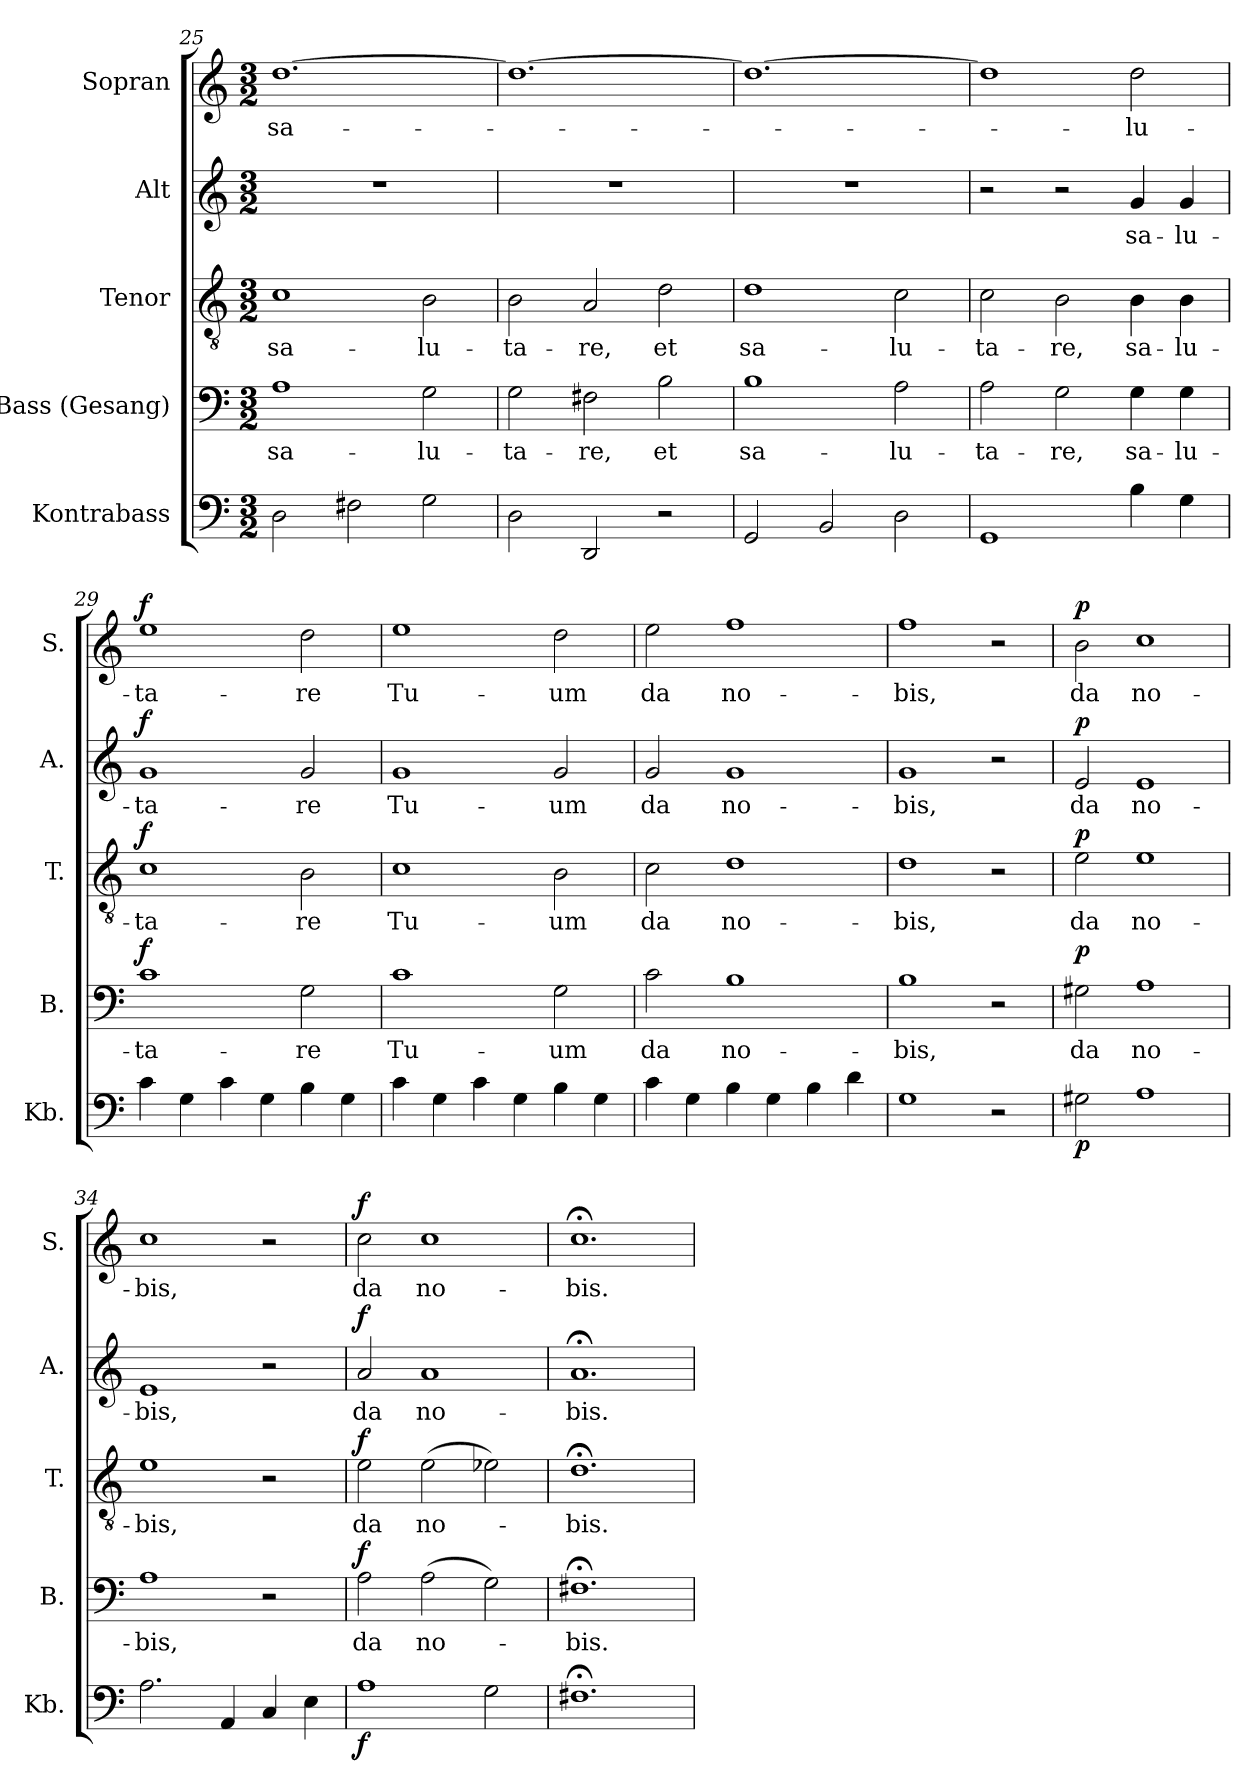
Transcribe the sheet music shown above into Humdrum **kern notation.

**kern	**dynam	**kern	**text	**dynam	**kern	**text	**dynam	**kern	**text	**dynam	**kern	**text	**dynam
*part5	*part5	*part4	*part4	*part4	*part3	*part3	*part3	*part2	*part2	*part2	*part1	*part1	*part1
*staff5	*staff5	*staff4	*staff4	*staff4	*staff3	*staff3	*staff3	*staff2	*staff2	*staff2	*staff1	*staff1	*staff1
*I"Kontrabass	*	*I"Bass (Gesang)	*	*	*I"Tenor	*	*	*I"Alt	*	*	*I"Sopran	*	*
*I'Kb.	*	*I'B.	*	*	*I'T.	*	*	*I'A.	*	*	*I'S.	*	*
*clefF4	*	*clefF4	*	*	*clefGv2	*	*	*clefG2	*	*	*clefG2	*	*
*ITrd7c12	*	*	*	*	*	*	*	*	*	*	*	*	*
*k[]	*	*k[]	*	*	*k[]	*	*	*k[]	*	*	*k[]	*	*
*C:	*	*C:	*	*	*C:	*	*	*C:	*	*	*C:	*	*
*M3/2	*	*M3/2	*	*	*M3/2	*	*	*M3/2	*	*	*M3/2	*	*
=25	=25	=25	=25	=25	=25	=25	=25	=25	=25	=25	=25	=25	=25
!	!	!	!LO:LY:b	!	!	!LO:LY:b	!	!	!	!	!	!LO:LY:b	!
2DD\	.	1A	sa-	.	1c	sa-	.	1.r	.	.	[1.dd	sa-	.
2FF#X\	.	.	.	.	.	.	.	.	.	.	.	.	.
!	!	!	!LO:LY:b	!	!	!LO:LY:b	!	!	!	!	!	!	!
2GG\	.	2G\	-lu-	.	2B\	-lu-	.	.	.	.	.	.	.
=26	=26	=26	=26	=26	=26	=26	=26	=26	=26	=26	=26	=26	=26
!	!	!	!LO:LY:b	!	!	!LO:LY:b	!	!	!	!	!	!	!
2DD\	.	2G\	-ta-	.	2B\	-ta-	.	1.r	.	.	1.dd_	.	.
!	!	!	!LO:LY:b	!	!	!LO:LY:b	!	!	!	!	!	!	!
2DDD/	.	2F#X\	-re,	.	2A/	-re,	.	.	.	.	.	.	.
!	!	!	!LO:LY:b	!	!	!LO:LY:b	!	!	!	!	!	!	!
2r	.	2B\	et	.	2d\	et	.	.	.	.	.	.	.
!!LO:PB:g=z
=27	=27	=27	=27	=27	=27	=27	=27	=27	=27	=27	=27	=27	=27
!	!	!	!LO:LY:b	!	!	!LO:LY:b	!	!	!	!	!	!	!
2GGG/	.	1B	sa-	.	1d	sa-	.	1.r	.	.	1.dd_	.	.
2BBB/	.	.	.	.	.	.	.	.	.	.	.	.	.
!	!	!	!LO:LY:b	!	!	!LO:LY:b	!	!	!	!	!	!	!
2DD\	.	2A\	-lu-	.	2c\	-lu-	.	.	.	.	.	.	.
=28	=28	=28	=28	=28	=28	=28	=28	=28	=28	=28	=28	=28	=28
!	!	!	!LO:LY:b	!	!	!LO:LY:b	!	!	!	!	!	!	!
1GGG	.	2A\	-ta-	.	2c\	-ta-	.	2r	.	.	1dd]	.	.
!	!	!	!LO:LY:b	!	!	!LO:LY:b	!	!	!	!	!	!	!
.	.	2G\	-re,	.	2B\	-re,	.	2r	.	.	.	.	.
!	!	!	!LO:LY:b	!	!	!LO:LY:b	!	!	!LO:LY:b	!	!	!LO:LY:b	!
4BB\	.	4G\	sa-	.	4B\	sa-	.	4g/	sa-	.	2dd\	-lu-	.
!	!	!	!LO:LY:b	!	!	!LO:LY:b	!	!	!LO:LY:b	!	!	!	!
4GG\	.	4G\	-lu-	.	4B\	-lu-	.	4g/	-lu-	.	.	.	.
=29	=29	=29	=29	=29	=29	=29	=29	=29	=29	=29	=29	=29	=29
!	!	!	!LO:LY:b	!LO:DY:a	!	!LO:LY:b	!LO:DY:a	!	!LO:LY:b	!LO:DY:a	!	!LO:LY:b	!LO:DY:a
4C\	.	1c	-ta-	f	1c	-ta-	f	1g	-ta-	f	1ee	-ta-	f
4GG\	.	.	.	.	.	.	.	.	.	.	.	.	.
4C\	.	.	.	.	.	.	.	.	.	.	.	.	.
4GG\	.	.	.	.	.	.	.	.	.	.	.	.	.
!	!	!	!LO:LY:b	!	!	!LO:LY:b	!	!	!LO:LY:b	!	!	!LO:LY:b	!
4BB\	.	2G\	-re	.	2B\	-re	.	2g/	-re	.	2dd\	-re	.
4GG\	.	.	.	.	.	.	.	.	.	.	.	.	.
=30	=30	=30	=30	=30	=30	=30	=30	=30	=30	=30	=30	=30	=30
!	!	!	!LO:LY:b	!	!	!LO:LY:b	!	!	!LO:LY:b	!	!	!LO:LY:b	!
4C\	.	1c	Tu-	.	1c	Tu-	.	1g	Tu-	.	1ee	Tu-	.
4GG\	.	.	.	.	.	.	.	.	.	.	.	.	.
4C\	.	.	.	.	.	.	.	.	.	.	.	.	.
4GG\	.	.	.	.	.	.	.	.	.	.	.	.	.
!	!	!	!LO:LY:b	!	!	!LO:LY:b	!	!	!LO:LY:b	!	!	!LO:LY:b	!
4BB\	.	2G\	-um	.	2B\	-um	.	2g/	-um	.	2dd\	-um	.
4GG\	.	.	.	.	.	.	.	.	.	.	.	.	.
!!LO:LB:g=z
=31	=31	=31	=31	=31	=31	=31	=31	=31	=31	=31	=31	=31	=31
!	!	!	!LO:LY:b	!	!	!LO:LY:b	!	!	!LO:LY:b	!	!	!LO:LY:b	!
4C\	.	2c\	da	.	2c\	da	.	2g/	da	.	2ee\	da	.
4GG\	.	.	.	.	.	.	.	.	.	.	.	.	.
!	!	!	!LO:LY:b	!	!	!LO:LY:b	!	!	!LO:LY:b	!	!	!LO:LY:b	!
4BB\	.	1B	no-	.	1d	no-	.	1g	no-	.	1ff	no-	.
4GG\	.	.	.	.	.	.	.	.	.	.	.	.	.
4BB\	.	.	.	.	.	.	.	.	.	.	.	.	.
4D\	.	.	.	.	.	.	.	.	.	.	.	.	.
=32	=32	=32	=32	=32	=32	=32	=32	=32	=32	=32	=32	=32	=32
!	!	!	!LO:LY:b	!	!	!LO:LY:b	!	!	!LO:LY:b	!	!	!LO:LY:b	!
1GG	.	1B	-bis,	.	1d	-bis,	.	1g	-bis,	.	1ff	-bis,	.
2r	.	2r	.	.	2r	.	.	2r	.	.	2r	.	.
=33	=33	=33	=33	=33	=33	=33	=33	=33	=33	=33	=33	=33	=33
!	!LO:DY:b	!	!LO:LY:b	!LO:DY:a	!	!LO:LY:b	!LO:DY:a	!	!LO:LY:b	!LO:DY:a	!	!LO:LY:b	!LO:DY:a
2GG#X\	p	2G#X\	da	p	2e\	da	p	2e/	da	p	2b\	da	p
!	!	!	!LO:LY:b	!	!	!LO:LY:b	!	!	!LO:LY:b	!	!	!LO:LY:b	!
1AA	.	1A	no-	.	1e	no-	.	1e	no-	.	1cc	no-	.
=34	=34	=34	=34	=34	=34	=34	=34	=34	=34	=34	=34	=34	=34
!	!	!	!LO:LY:b	!	!	!LO:LY:b	!	!	!LO:LY:b	!	!	!LO:LY:b	!
2.AA\	.	1A	-bis,	.	1e	-bis,	.	1e	-bis,	.	1cc	-bis,	.
4AAA/	.	.	.	.	.	.	.	.	.	.	.	.	.
4CC/	.	2r	.	.	2r	.	.	2r	.	.	2r	.	.
4EE\	.	.	.	.	.	.	.	.	.	.	.	.	.
=35	=35	=35	=35	=35	=35	=35	=35	=35	=35	=35	=35	=35	=35
!	!LO:DY:b	!	!LO:LY:b	!LO:DY:a	!	!LO:LY:b	!LO:DY:a	!	!LO:LY:b	!LO:DY:a	!	!LO:LY:b	!LO:DY:a
1AA	f	2A\	da	f	2e\	da	f	2a/	da	f	2cc\	da	f
!	!	!	!LO:LY:b	!	!	!LO:LY:b	!	!	!LO:LY:b	!	!	!LO:LY:b	!
.	.	(>2A\	no-	.	(>2e\	no-	.	1a	no-	.	1cc	no-	.
2GG\	.	2G\)	.	.	2e-X\)	.	.	.	.	.	.	.	.
!!LO:PB:g=z
=36	=36	=36	=36	=36	=36	=36	=36	=36	=36	=36	=36	=36	=36
!	!	!	!LO:LY:b	!	!	!LO:LY:b	!	!	!LO:LY:b	!	!	!LO:LY:b	!
1.FF#X;<	.	1.F#X;<	-bis.	.	1.d;<	-bis.	.	1.a;<	-bis.	.	1.cc;<	-bis.	.
=	=	=	=	=	=	=	=	=	=	=	=	=	=
*-	*-	*-	*-	*-	*-	*-	*-	*-	*-	*-	*-	*-	*-
